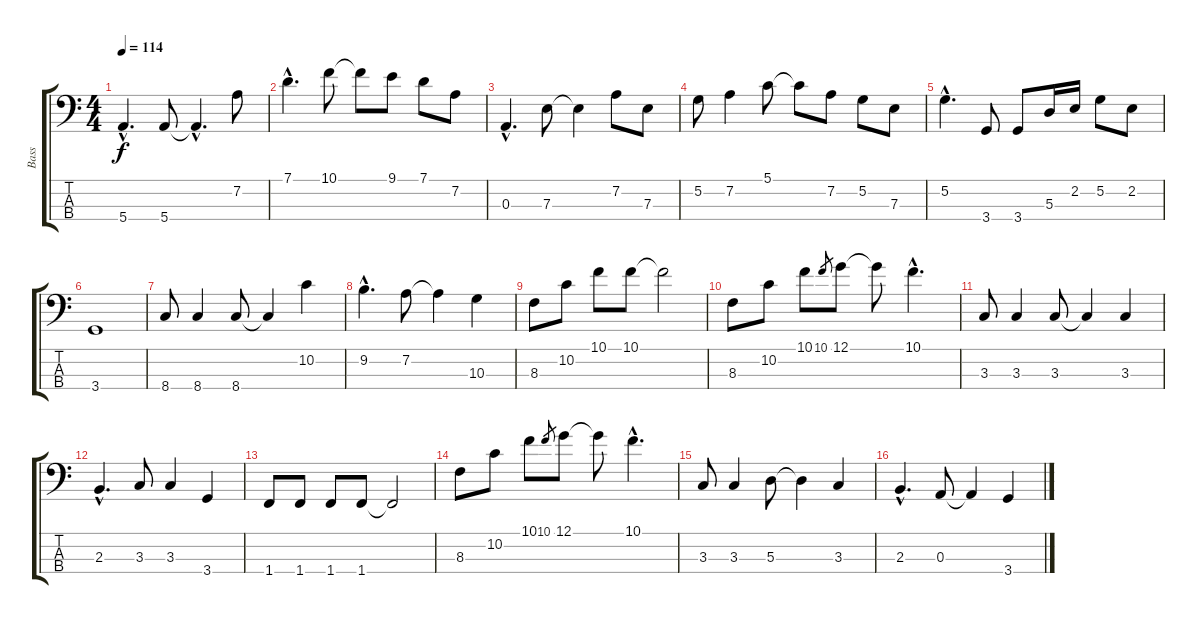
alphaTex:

\track ("Bass" "Bass") {instrument electricbasspick}
\staff {score tabs}
\tuning (G2 D2 A1 E1) {hide}
\ts (4 4)
\tempo 114
\clef f4
\ks c
5.4{hac}.4{d dy f} 5.4.8 5.4{hac t}.4{d} 7.2.8 |
7.1{hac}.4{d} 10.1.8 10.1{t}.8 9.1.8 7.1.8 7.2.8 |
0.3{hac}.4{d} 7.3.8 7.3{t}.4 7.2.8 7.3.8 |
5.2.8 7.2.4 5.1.8 5.1{t}.8 7.2.8 5.2.8 7.3.8 |
5.2{hac}.4{d} 3.4.8 3.4.8 5.3.16 2.2.16 5.2.8 2.2.8 |
3.4.1 |
8.4.8 8.4.4 8.4.8 8.4{t}.4 10.2.4 |
9.2{hac}.4{d} 7.2.8 7.2{t}.4 10.3.4 |
8.3.8 10.2.8 10.1.8 10.1.8 10.1{t}.2 |
8.3.8 10.2.8 10.1.8 10.1.8{gr} 12.1.8 12.1{t}.8 10.1{hac}.4{d} |
3.3.8 3.3.4 3.3.8 3.3{t}.4 3.3.4 |
2.3{hac}.4{d} 3.3.8 3.3.4 3.4.4 |
1.4.8 1.4.8 1.4.8 1.4.8 1.4{t}.2 |
8.3.8 10.2.8 10.1.8 10.1.8{gr} 12.1.8 12.1{t}.8 10.1{hac}.4{d} |
3.3.8 3.3.4 5.3.8 5.3{t}.4 3.3.4 |
2.3{hac}.4{d} 0.3.8 0.3{t}.4 3.4.4
